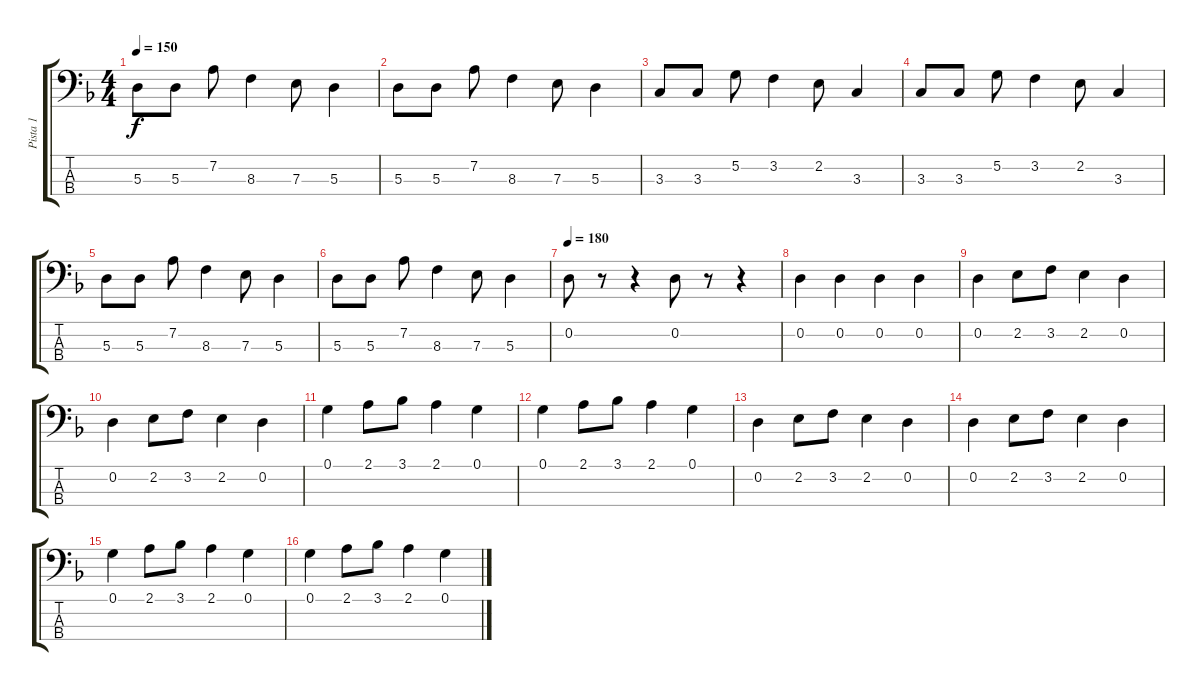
\track ("Pista 1" "Pista 1") {instrument electricbassfinger}
\staff {score tabs}
\tuning (G2 D2 A1 E1) {hide}
\ts (4 4)
\tempo 150
\clef f4
\ks dminor
5.3.8{dy f} 5.3.8 7.2.8 8.3.4 7.3.8 5.3.4 |
5.3.8 5.3.8 7.2.8 8.3.4 7.3.8 5.3.4 |
3.3.8 3.3.8 5.2.8 3.2.4 2.2.8 3.3.4 |
3.3.8 3.3.8 5.2.8 3.2.4 2.2.8 3.3.4 |
5.3.8 5.3.8 7.2.8 8.3.4 7.3.8 5.3.4 |
5.3.8 5.3.8 7.2.8 8.3.4 7.3.8 5.3.4 |
\tempo 180
0.2.8 r.8 r.4 0.2.8 r.8 r.4 |
0.2.4 0.2.4 0.2.4 0.2.4 |
0.2.4 2.2.8 3.2.8 2.2.4 0.2.4 |
0.2.4 2.2.8 3.2.8 2.2.4 0.2.4 |
0.1.4 2.1.8 3.1.8 2.1.4 0.1.4 |
0.1.4 2.1.8 3.1.8 2.1.4 0.1.4 |
0.2.4 2.2.8 3.2.8 2.2.4 0.2.4 |
0.2.4 2.2.8 3.2.8 2.2.4 0.2.4 |
0.1.4 2.1.8 3.1.8 2.1.4 0.1.4 |
0.1.4 2.1.8 3.1.8 2.1.4 0.1.4
